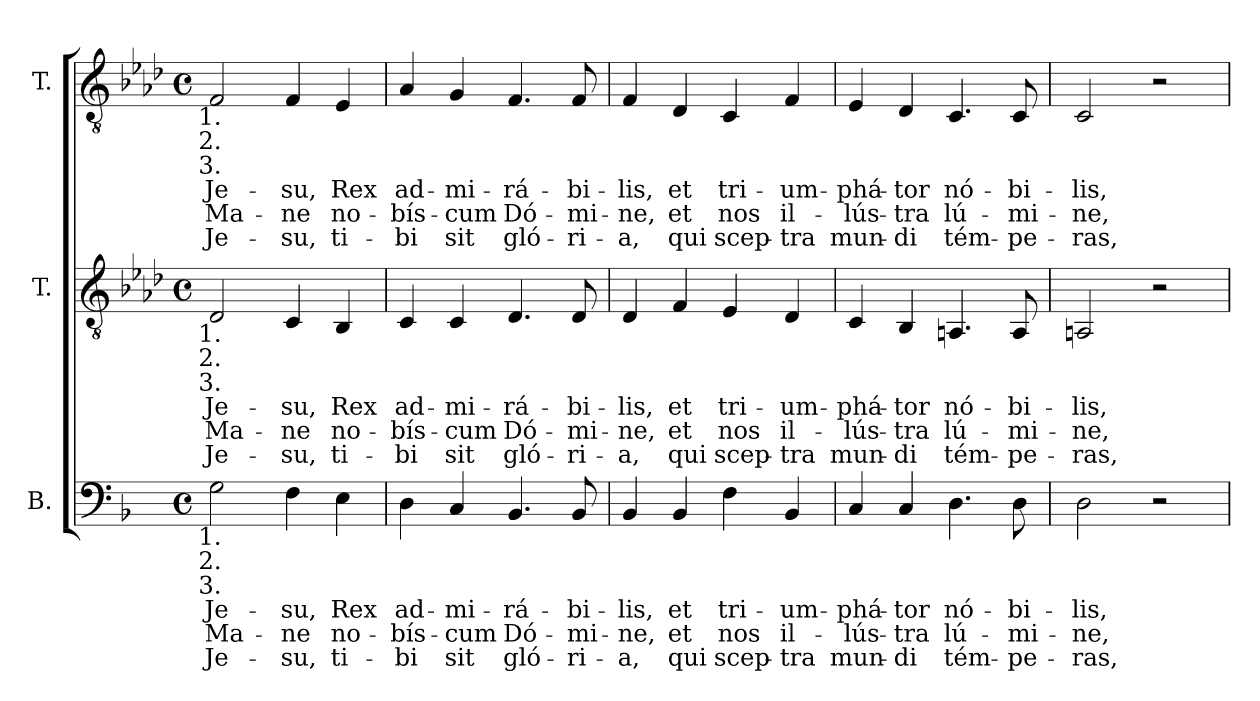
**kern	**text	**text	**text	**kern	**text	**text	**text	**kern	**text	**text	**text
*part3	*part3	*part3	*part3	*part2	*part2	*part2	*part2	*part1	*part1	*part1	*part1
*staff3	*staff3	*staff3	*staff3	*staff2	*staff2	*staff2	*staff2	*staff1	*staff1	*staff1	*staff1
*I"B.	*	*	*	*I"T.	*	*	*	*I"T.	*	*	*
!!LO:PB:g=z
*clefF4	*	*	*	*clefGv2	*	*	*	*clefGv2	*	*	*
*	*	*	*	*ITrd2c3	*	*	*	*ITrd2c3	*	*	*
*k[b-]	*	*	*	*k[b-]	*	*	*	*k[b-]	*	*	*
*d:	*	*	*	*d:	*	*	*	*d:	*	*	*
*M4/4	*	*	*	*M4/4	*	*	*	*M4/4	*	*	*
*met(c)	*	*	*	*met(c)	*	*	*	*met(c)	*	*	*
*MM72	*	*	*	*MM72	*	*	*	*MM72	*	*	*
=1	=1	=1	=1	=1	=1	=1	=1	=1	=1	=1	=1
!	!LO:LY:b:color=#000000	!LO:LY:b:color=#000000	!LO:LY:b:color=#000000	!	!	!	!	!	!	!	!
!	!	!	!	!	!LO:LY:b:color=#000000	!LO:LY:b:color=#000000	!LO:LY:b:color=#000000	!	!	!	!
!	!	!	!	!	!	!	!	!LO:TX:b:cj:t=1.	!	!	!
!	!	!	!	!	!	!	!	!LO:TX:b:cj:t=2.	!	!	!
!	!	!	!	!	!	!	!	!LO:TX:b:cj:t=3.	!	!	!
!	!	!	!	!LO:TX:b:cj:t=1.	!	!	!	!	!	!	!
!	!	!	!	!LO:TX:b:cj:t=2.	!	!	!	!	!	!	!
!	!	!	!	!LO:TX:b:cj:t=3.	!	!	!	!	!	!	!
!LO:TX:b:cj:t=1.	!	!	!	!	!	!	!	!	!	!	!
!LO:TX:b:cj:t=2.	!	!	!	!	!	!	!	!	!	!	!
!LO:TX:b:cj:t=3.	!	!	!	!	!	!	!	!	!	!	!
!	!	!	!	!	!	!	!	!	!LO:LY:b:color=#000000	!LO:LY:b:color=#000000	!LO:LY:b:color=#000000
2Gi\	Je-	Ma-	Je-	2BB-i/	Je-	Ma-	Je-	2Di/	Je-	Ma-	Je-
!	!LO:LY:b:color=#000000	!LO:LY:b:color=#000000	!LO:LY:b:color=#000000	!	!	!	!	!	!	!	!
!	!	!	!	!	!LO:LY:b:color=#000000	!LO:LY:b:color=#000000	!LO:LY:b:color=#000000	!	!	!	!
!	!	!	!	!	!	!	!	!	!LO:LY:b:color=#000000	!LO:LY:b:color=#000000	!LO:LY:b:color=#000000
4Fi\	-su,	-ne	-su,	4AAi/	-su,	-ne	-su,	4Di/	-su,	-ne	-su,
!	!LO:LY:b:color=#000000	!LO:LY:b:color=#000000	!LO:LY:b:color=#000000	!	!	!	!	!	!	!	!
!	!	!	!	!	!LO:LY:b:color=#000000	!LO:LY:b:color=#000000	!LO:LY:b:color=#000000	!	!	!	!
!	!	!	!	!	!	!	!	!	!LO:LY:b:color=#000000	!LO:LY:b:color=#000000	!LO:LY:b:color=#000000
4Ei\	Rex	no-	ti-	4GGi/	Rex	no-	ti-	4Ci/	Rex	no-	ti-
=2	=2	=2	=2	=2	=2	=2	=2	=2	=2	=2	=2
!	!LO:LY:b:color=#000000	!LO:LY:b:color=#000000	!LO:LY:b:color=#000000	!	!	!	!	!	!	!	!
!	!	!	!	!	!LO:LY:b:color=#000000	!LO:LY:b:color=#000000	!LO:LY:b:color=#000000	!	!	!	!
!	!	!	!	!	!	!	!	!	!LO:LY:b:color=#000000	!LO:LY:b:color=#000000	!LO:LY:b:color=#000000
4Di\	ad-	-bís-	-bi	4AAi/	ad-	-bís-	-bi	4Fi/	ad-	-bís-	-bi
!	!LO:LY:b:color=#000000	!LO:LY:b:color=#000000	!LO:LY:b:color=#000000	!	!	!	!	!	!	!	!
!	!	!	!	!	!LO:LY:b:color=#000000	!LO:LY:b:color=#000000	!LO:LY:b:color=#000000	!	!	!	!
!	!	!	!	!	!	!	!	!	!LO:LY:b:color=#000000	!LO:LY:b:color=#000000	!LO:LY:b:color=#000000
4Ci/	-mi-	-cum	sit	4AAi/	-mi-	-cum	sit	4Ei/	-mi-	-cum	sit
!	!LO:LY:b:color=#000000	!LO:LY:b:color=#000000	!LO:LY:b:color=#000000	!	!	!	!	!	!	!	!
!	!	!	!	!	!LO:LY:b:color=#000000	!LO:LY:b:color=#000000	!LO:LY:b:color=#000000	!	!	!	!
!	!	!	!	!	!	!	!	!	!LO:LY:b:color=#000000	!LO:LY:b:color=#000000	!LO:LY:b:color=#000000
4.BB-i/	-rá-	Dó-	gló-	4.BB-i/	-rá-	Dó-	gló-	4.Di/	-rá-	Dó-	gló-
!	!LO:LY:b:color=#000000	!LO:LY:b:color=#000000	!LO:LY:b:color=#000000	!	!	!	!	!	!	!	!
!	!	!	!	!	!LO:LY:b:color=#000000	!LO:LY:b:color=#000000	!LO:LY:b:color=#000000	!	!	!	!
!	!	!	!	!	!	!	!	!	!LO:LY:b:color=#000000	!LO:LY:b:color=#000000	!LO:LY:b:color=#000000
8BB-i/	-bi-	-mi-	-ri-	8BB-i/	-bi-	-mi-	-ri-	8Di/	-bi-	-mi-	-ri-
=3	=3	=3	=3	=3	=3	=3	=3	=3	=3	=3	=3
!	!LO:LY:b:color=#000000	!LO:LY:b:color=#000000	!LO:LY:b:color=#000000	!	!	!	!	!	!	!	!
!	!	!	!	!	!LO:LY:b:color=#000000	!LO:LY:b:color=#000000	!LO:LY:b:color=#000000	!	!	!	!
!	!	!	!	!	!	!	!	!	!LO:LY:b:color=#000000	!LO:LY:b:color=#000000	!LO:LY:b:color=#000000
4BB-i/	-lis,	-ne,	-a,	4BB-i/	-lis,	-ne,	-a,	4Di/	-lis,	-ne,	-a,
!	!LO:LY:b:color=#000000	!LO:LY:b:color=#000000	!LO:LY:b:color=#000000	!	!	!	!	!	!	!	!
!	!	!	!	!	!LO:LY:b:color=#000000	!LO:LY:b:color=#000000	!LO:LY:b:color=#000000	!	!	!	!
!	!	!	!	!	!	!	!	!	!LO:LY:b:color=#000000	!LO:LY:b:color=#000000	!LO:LY:b:color=#000000
4BB-i/	et	et	qui	4Di/	et	et	qui	4BB-i/	et	et	qui
!	!LO:LY:b:color=#000000	!LO:LY:b:color=#000000	!LO:LY:b:color=#000000	!	!	!	!	!	!	!	!
!	!	!	!	!	!LO:LY:b:color=#000000	!LO:LY:b:color=#000000	!LO:LY:b:color=#000000	!	!	!	!
!	!	!	!	!	!	!	!	!	!LO:LY:b:color=#000000	!LO:LY:b:color=#000000	!LO:LY:b:color=#000000
4Fi\	tri-	nos	scep-	4Ci/	tri-	nos	scep-	4AAi/	tri-	nos	scep-
!	!LO:LY:b:color=#000000	!LO:LY:b:color=#000000	!LO:LY:b:color=#000000	!	!	!	!	!	!	!	!
!	!	!	!	!	!LO:LY:b:color=#000000	!LO:LY:b:color=#000000	!LO:LY:b:color=#000000	!	!	!	!
!	!	!	!	!	!	!	!	!	!LO:LY:b:color=#000000	!LO:LY:b:color=#000000	!LO:LY:b:color=#000000
4BB-i/	-um-	il-	-tra	4BB-i/	-um-	il-	-tra	4Di/	-um-	il-	-tra
=4	=4	=4	=4	=4	=4	=4	=4	=4	=4	=4	=4
!	!LO:LY:b:color=#000000	!LO:LY:b:color=#000000	!LO:LY:b:color=#000000	!	!	!	!	!	!	!	!
!	!	!	!	!	!LO:LY:b:color=#000000	!LO:LY:b:color=#000000	!LO:LY:b:color=#000000	!	!	!	!
!	!	!	!	!	!	!	!	!	!LO:LY:b:color=#000000	!LO:LY:b:color=#000000	!LO:LY:b:color=#000000
4Ci/	-phá-	-lús-	mun-	4AAi/	-phá-	-lús-	mun-	4Ci/	-phá-	-lús-	mun-
!	!LO:LY:b:color=#000000	!LO:LY:b:color=#000000	!LO:LY:b:color=#000000	!	!	!	!	!	!	!	!
!	!	!	!	!	!LO:LY:b:color=#000000	!LO:LY:b:color=#000000	!LO:LY:b:color=#000000	!	!	!	!
!	!	!	!	!	!	!	!	!	!LO:LY:b:color=#000000	!LO:LY:b:color=#000000	!LO:LY:b:color=#000000
4Ci/	-tor	-tra	-di	4GGi/	-tor	-tra	-di	4BB-i/	-tor	-tra	-di
!	!LO:LY:b:color=#000000	!LO:LY:b:color=#000000	!LO:LY:b:color=#000000	!	!	!	!	!	!	!	!
!	!	!	!	!	!LO:LY:b:color=#000000	!LO:LY:b:color=#000000	!LO:LY:b:color=#000000	!	!	!	!
!	!	!	!	!	!	!	!	!	!LO:LY:b:color=#000000	!LO:LY:b:color=#000000	!LO:LY:b:color=#000000
4.Di\	nó-	lú-	tém-	4.FF#Xi/	nó-	lú-	tém-	4.AAi/	nó-	lú-	tém-
!	!LO:LY:b:color=#000000	!LO:LY:b:color=#000000	!LO:LY:b:color=#000000	!	!	!	!	!	!	!	!
!	!	!	!	!	!LO:LY:b:color=#000000	!LO:LY:b:color=#000000	!LO:LY:b:color=#000000	!	!	!	!
!	!	!	!	!	!	!	!	!	!LO:LY:b:color=#000000	!LO:LY:b:color=#000000	!LO:LY:b:color=#000000
8Di\	-bi-	-mi-	-pe-	8FF#i/	-bi-	-mi-	-pe-	8AAi/	-bi-	-mi-	-pe-
=5	=5	=5	=5	=5	=5	=5	=5	=5	=5	=5	=5
!	!LO:LY:b:color=#000000	!LO:LY:b:color=#000000	!LO:LY:b:color=#000000	!	!	!	!	!	!	!	!
!	!	!	!	!	!LO:LY:b:color=#000000	!LO:LY:b:color=#000000	!LO:LY:b:color=#000000	!	!	!	!
!	!	!	!	!	!	!	!	!	!LO:LY:b:color=#000000	!LO:LY:b:color=#000000	!LO:LY:b:color=#000000
2Di\	-lis,	-ne,	-ras,	2FF#Xi/	-lis,	-ne,	-ras,	2AAi/	-lis,	-ne,	-ras,
2r	.	.	.	2r	.	.	.	2r	.	.	.
=	=	=	=	=	=	=	=	=	=	=	=
*-	*-	*-	*-	*-	*-	*-	*-	*-	*-	*-	*-
